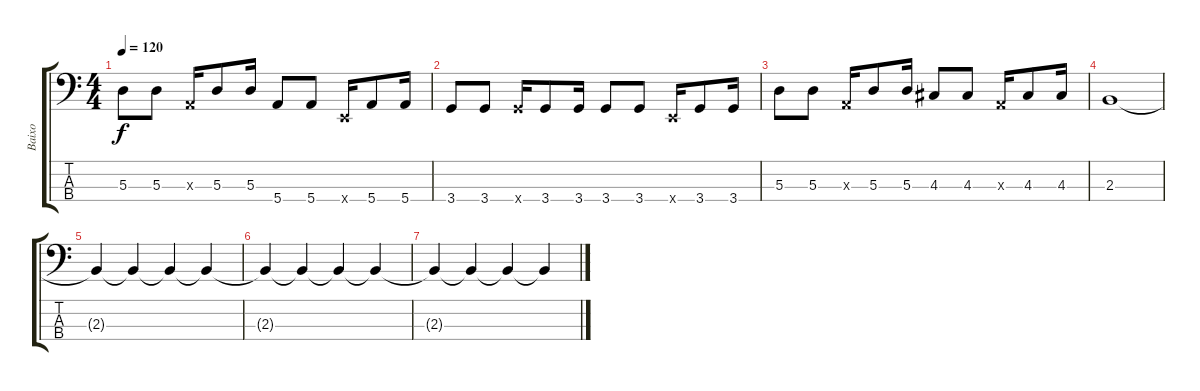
\track ("Baixo" "Baixo") {instrument electricbasspick}
\staff {score tabs}
\tuning (G2 D2 A1 E1) {hide}
\ts (4 4)
\tempo 120
\clef f4
\ks c
5.3.8{dy f} 5.3.8 0.3{x}.16 5.3.8 5.3.16 5.4.8 5.4.8 0.4{x}.16 5.4.8 5.4.16 |
3.4.8 3.4.8 3.4{x}.16 3.4.8 3.4.16 3.4.8 3.4.8 0.4{x}.16 3.4.8 3.4.16 |
5.3.8 5.3.8 0.3{x}.16 5.3.8 5.3.16 4.3.8 4.3.8 0.3{x}.16 4.3.8 4.3.16 |
2.3.1 |
2.3{t}.4 2.3{t}.4 2.3{t}.4 2.3{t}.4 |
2.3{t}.4 2.3{t}.4 2.3{t}.4 2.3{t}.4 |
2.3{t}.4 2.3{t}.4 2.3{t}.4 2.3{t}.4
